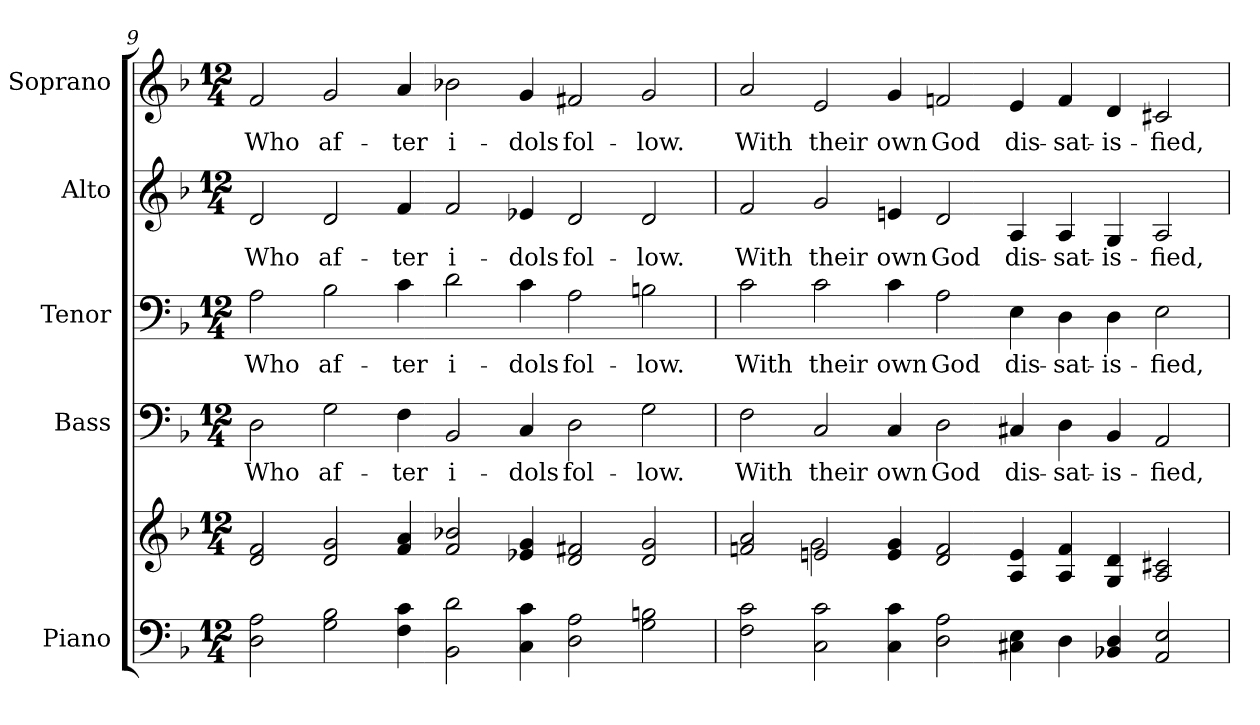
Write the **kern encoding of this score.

**kern	**kern	**kern	**text	**kern	**text	**kern	**text	**kern	**text
*part5	*part5	*part4	*part4	*part3	*part3	*part2	*part2	*part1	*part1
*staff6	*staff5	*staff4	*staff4	*staff3	*staff3	*staff2	*staff2	*staff1	*staff1
*I"Piano	*	*I"Bass	*	*I"Tenor	*	*I"Alto	*	*I"Soprano	*
*I'Pno.	*	*I'B.	*	*I'T.	*	*I'A.	*	*I'S.	*
!!LO:PB:g=z
*clefF4	*clefG2	*clefF4	*	*clefF4	*	*clefG2	*	*clefG2	*
*k[b-]	*k[b-]	*k[b-]	*	*k[b-]	*	*k[b-]	*	*k[b-]	*
*d:	*d:	*d:	*	*d:	*	*d:	*	*d:	*
*M12/4	*M12/4	*M12/4	*	*M12/4	*	*M12/4	*	*M12/4	*
=9	=9	=9	=9	=9	=9	=9	=9	=9	=9
!	!	!	!LO:LY:b:color=#000000	!	!	!	!	!	!
!	!	!	!	!	!LO:LY:b:color=#000000	!	!	!	!
!	!	!	!	!	!	!	!LO:LY:b:color=#000000	!	!
!	!	!	!	!	!	!	!	!	!LO:LY:b:color=#000000
2Di\ 2Ai	2di/ 2fi	2Di\	Who	2Ai\	Who	2di/	Who	2fi/	Who
!	!	!	!LO:LY:b:color=#000000	!	!	!	!	!	!
!	!	!	!	!	!LO:LY:b:color=#000000	!	!	!	!
!	!	!	!	!	!	!	!LO:LY:b:color=#000000	!	!
!	!	!	!	!	!	!	!	!	!LO:LY:b:color=#000000
2Gi\ 2B-i	2di/ 2gi	2Gi\	af-	2B-i\	af-	2di/	af-	2gi/	af-
!	!	!	!LO:LY:b:color=#000000	!	!	!	!	!	!
!	!	!	!	!	!LO:LY:b:color=#000000	!	!	!	!
!	!	!	!	!	!	!	!LO:LY:b:color=#000000	!	!
!	!	!	!	!	!	!	!	!	!LO:LY:b:color=#000000
4Fi\ 4ci	4fi/ 4ai	4Fi\	-ter	4ci\	-ter	4fi/	-ter	4ai/	-ter
!	!	!	!LO:LY:b:color=#000000	!	!	!	!	!	!
!	!	!	!	!	!LO:LY:b:color=#000000	!	!	!	!
!	!	!	!	!	!	!	!LO:LY:b:color=#000000	!	!
!	!	!	!	!	!	!	!	!	!LO:LY:b:color=#000000
2BB-i\ 2di	2fi/ 2b-Xi	2BB-i/	i-	2di\	i-	2fi/	i-	2b-Xi\	i-
!	!	!	!LO:LY:b:color=#000000	!	!	!	!	!	!
!	!	!	!	!	!LO:LY:b:color=#000000	!	!	!	!
!	!	!	!	!	!	!	!LO:LY:b:color=#000000	!	!
!	!	!	!	!	!	!	!	!	!LO:LY:b:color=#000000
4Ci\ 4ci	4e-Xi/ 4gi	4Ci/	-dols	4ci\	-dols	4e-Xi/	-dols	4gi/	-dols
!	!	!	!LO:LY:b:color=#000000	!	!	!	!	!	!
!	!	!	!	!	!LO:LY:b:color=#000000	!	!	!	!
!	!	!	!	!	!	!	!LO:LY:b:color=#000000	!	!
!	!	!	!	!	!	!	!	!	!LO:LY:b:color=#000000
2Di\ 2Ai	2di/ 2f#Xi	2Di\	fol-	2Ai\	fol-	2di/	fol-	2f#Xi/	fol-
!	!	!	!LO:LY:b:color=#000000	!	!	!	!	!	!
!	!	!	!	!	!LO:LY:b:color=#000000	!	!	!	!
!	!	!	!	!	!	!	!LO:LY:b:color=#000000	!	!
!	!	!	!	!	!	!	!	!	!LO:LY:b:color=#000000
2Gi\ 2Bni	2di/ 2gi	2Gi\	-low.	2Bni\	-low.	2di/	-low.	2gi/	-low.
!!LO:PB:g=z
=10	=10	=10	=10	=10	=10	=10	=10	=10	=10
*	*^	*	*	*	*	*	*	*	*
!	!	!	!	!LO:LY:b:color=#000000	!	!	!	!	!	!
!	!	!	!	!	!	!LO:LY:b:color=#000000	!	!	!	!
!	!	!	!	!	!	!	!	!LO:LY:b:color=#000000	!	!
!	!	!	!	!	!	!	!	!	!	!LO:LY:b:color=#000000
2Fi\ 2ci	2fni/ 2ai	2ryy	2Fi\	With	2ci\	With	2fi/	With	2ai/	With
!	!	!	!	!LO:LY:b:color=#000000	!	!	!	!	!	!
!	!	!	!	!	!	!LO:LY:b:color=#000000	!	!	!	!
!	!	!	!	!	!	!	!	!LO:LY:b:color=#000000	!	!
!	!	!	!	!	!	!	!	!	!	!LO:LY:b:color=#000000
2Ci\ 2ci	2eni/	2gi\	2Ci/	their	2ci\	their	2gi/	their	2ei/	their
!	!	!	!	!LO:LY:b:color=#000000	!	!	!	!	!	!
!	!	!	!	!	!	!LO:LY:b:color=#000000	!	!	!	!
!	!	!	!	!	!	!	!	!LO:LY:b:color=#000000	!	!
!	!	!	!	!	!	!	!	!	!	!LO:LY:b:color=#000000
4Ci\ 4ci	4ei/ 4gi	1ryy	4Ci/	own	4ci\	own	4eni/	own	4gi/	own
!	!	!	!	!LO:LY:b:color=#000000	!	!	!	!	!	!
!	!	!	!	!	!	!LO:LY:b:color=#000000	!	!	!	!
!	!	!	!	!	!	!	!	!LO:LY:b:color=#000000	!	!
!	!	!	!	!	!	!	!	!	!	!LO:LY:b:color=#000000
2Di\ 2Ai	2di/ 2fi	.	2Di\	God	2Ai\	God	2di/	God	2fni/	God
!	!	!	!	!LO:LY:b:color=#000000	!	!	!	!	!	!
!	!	!	!	!	!	!LO:LY:b:color=#000000	!	!	!	!
!	!	!	!	!	!	!	!	!LO:LY:b:color=#000000	!	!
!	!	!	!	!	!	!	!	!	!	!LO:LY:b:color=#000000
4C#Xi\ 4Ei	4Ai/ 4ei	.	4C#Xi/	dis-	4Ei\	dis-	4Ai/	dis-	4ei/	dis-
!	!	!	!	!LO:LY:b:color=#000000	!	!	!	!	!	!
!	!	!	!	!	!	!LO:LY:b:color=#000000	!	!	!	!
!	!	!	!	!	!	!	!	!LO:LY:b:color=#000000	!	!
!	!	!	!	!	!	!	!	!	!	!LO:LY:b:color=#000000
4Di\	4Ai/ 4fi	1ryy	4Di\	-sat-	4Di\	-sat-	4Ai/	-sat-	4fi/	-sat-
!	!	!	!	!LO:LY:b:color=#000000	!	!	!	!	!	!
!	!	!	!	!	!	!LO:LY:b:color=#000000	!	!	!	!
!	!	!	!	!	!	!	!	!LO:LY:b:color=#000000	!	!
!	!	!	!	!	!	!	!	!	!	!LO:LY:b:color=#000000
4BB-Xi/ 4Di	4Gi/ 4di	.	4BB-i/	-is-	4Di\	-is-	4Gi/	-is-	4di/	-is-
!	!	!	!	!LO:LY:b:color=#000000	!	!	!	!	!	!
!	!	!	!	!	!	!LO:LY:b:color=#000000	!	!	!	!
!	!	!	!	!	!	!	!	!LO:LY:b:color=#000000	!	!
!	!	!	!	!	!	!	!	!	!	!LO:LY:b:color=#000000
2AAi/ 2Ei	2Ai/ 2c#Xi	.	2AAi/	-fied,	2Ei\	-fied,	2Ai/	-fied,	2c#Xi/	-fied,
*	*v	*v	*	*	*	*	*	*	*	*
=	=	=	=	=	=	=	=	=	=
*-	*-	*-	*-	*-	*-	*-	*-	*-	*-
